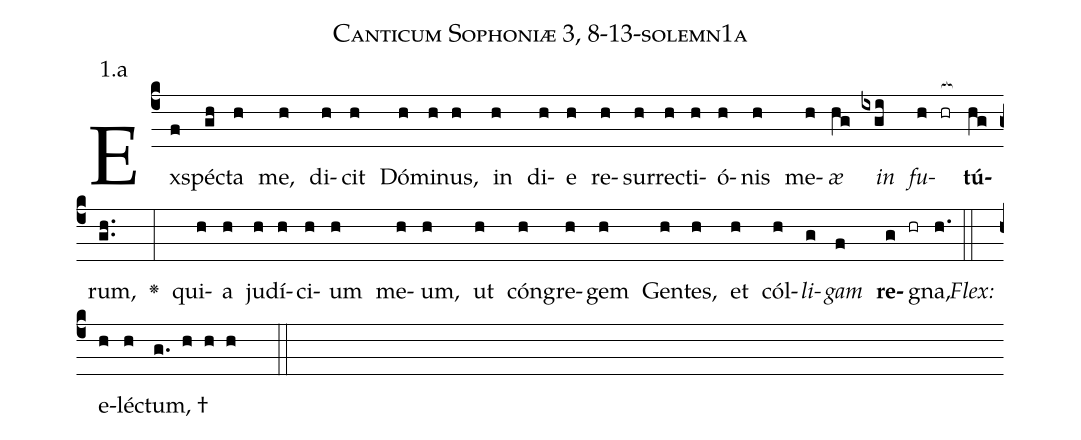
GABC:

name: Canticum Sophoniæ 3, 8-13-solemn1a;
annotation: 1.a;
%%
(c4)Ex(f)spé(gh)cta(h) me,(h) di(h)cit(h) Dó(h)mi(h)nus,(h) in(h) di(h)e(h) re(h)sur(h)re(h)cti(h)ó(h)nis(h) me(h)<i>æ</i>(hg) <i>in</i>(ixgi) <i>fu</i>(h hr[ocb:1{])<b>tú</b>(hg[ocb:0}])rum,(gh..) <v>\greheightstar</v>(:) qui(h)a(h) ju(h)dí(h)ci(h)um(h) me(h)um,(h) ut(h) cón(h)gre(h)gem(h) Gen(h)tes,(h) et(h) cól(h)<i>li</i>(g)<i>gam</i>(f) <b>re</b>(g hr)gna,(h.) (::)
<i>Flex:</i>()  e(h)lé(h)ctum, †(g. h h h  ::)

%E(h) u(h) o(g) u(f) a(g) e.(h.) (::)
